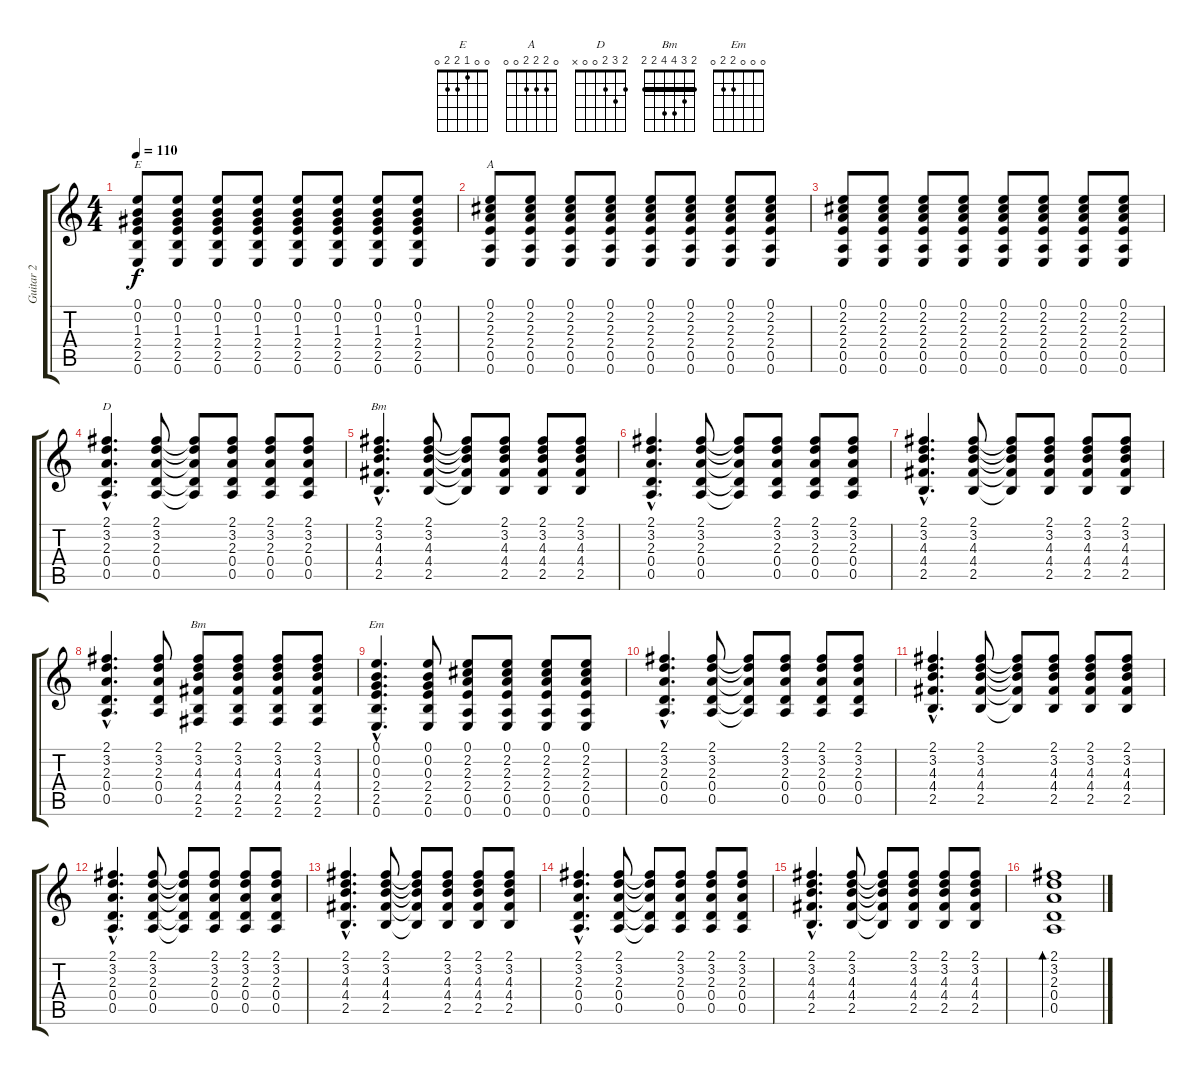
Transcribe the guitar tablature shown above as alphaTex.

\track ("Guitar 2" "Guitar 2") {instrument electricguitarjazz}
\staff {score tabs}
\tuning (E4 B3 G3 D3 A2 E2) {hide}
\chord ("E" 0 0 1 2 2 0)
\chord ("A" 0 2 2 2 0 0)
\chord ("D" 2 3 2 0 0 x)
\chord ("Bm" 2 3 4 4 2 x)
\chord ("Bm" 2 3 4 4 2 2) {barre 2}
\chord ("Em" 0 0 0 2 2 0)
\ts (4 4)
\tempo 110
\clef g2
\ks c
(0.1 0.2 1.3 2.4 2.5 0.6).8{ch "E" dy f} (0.1 0.2 1.3 2.4 2.5 0.6).8 (0.1 0.2 1.3 2.4 2.5 0.6).8 (0.1 0.2 1.3 2.4 2.5 0.6).8 (0.1 0.2 1.3 2.4 2.5 0.6).8 (0.1 0.2 1.3 2.4 2.5 0.6).8 (0.1 0.2 1.3 2.4 2.5 0.6).8 (0.1 0.2 1.3 2.4 2.5 0.6).8 |
(0.1 2.2 2.3 2.4 0.5 0.6).8{ch "A"} (0.1 2.2 2.3 2.4 0.5 0.6).8 (0.1 2.2 2.3 2.4 0.5 0.6).8 (0.1 2.2 2.3 2.4 0.5 0.6).8 (0.1 2.2 2.3 2.4 0.5 0.6).8 (0.1 2.2 2.3 2.4 0.5 0.6).8 (0.1 2.2 2.3 2.4 0.5 0.6).8 (0.1 2.2 2.3 2.4 0.5 0.6).8 |
(0.1 2.2 2.3 2.4 0.5 0.6).8 (0.1 2.2 2.3 2.4 0.5 0.6).8 (0.1 2.2 2.3 2.4 0.5 0.6).8 (0.1 2.2 2.3 2.4 0.5 0.6).8 (0.1 2.2 2.3 2.4 0.5 0.6).8 (0.1 2.2 2.3 2.4 0.5 0.6).8 (0.1 2.2 2.3 2.4 0.5 0.6).8 (0.1 2.2 2.3 2.4 0.5 0.6).8 |
(2.1{hac} 3.2{hac} 2.3{hac} 0.4{hac} 0.5{hac}).4{d ch "D"} (2.1 3.2 2.3 0.4 0.5).8 (2.1{t} 3.2{t} 2.3{t} 0.4{t} 0.5{t}).8 (2.1 3.2 2.3 0.4 0.5).8 (2.1 3.2 2.3 0.4 0.5).8 (2.1 3.2 2.3 0.4 0.5).8 |
(2.1{hac} 3.2{hac} 4.3{hac} 4.4{hac} 2.5{hac}).4{d ch "Bm"} (2.1 3.2 4.3 4.4 2.5).8 (2.1{t} 3.2{t} 4.3{t} 4.4{t} 2.5{t}).8 (2.1 3.2 4.3 4.4 2.5).8 (2.1 3.2 4.3 4.4 2.5).8 (2.1 3.2 4.3 4.4 2.5).8 |
(2.1{hac} 3.2{hac} 2.3{hac} 0.4{hac} 0.5{hac}).4{d} (2.1 3.2 2.3 0.4 0.5).8 (2.1{t} 3.2{t} 2.3{t} 0.4{t} 0.5{t}).8 (2.1 3.2 2.3 0.4 0.5).8 (2.1 3.2 2.3 0.4 0.5).8 (2.1 3.2 2.3 0.4 0.5).8 |
(2.1{hac} 3.2{hac} 4.3{hac} 4.4{hac} 2.5{hac}).4{d} (2.1 3.2 4.3 4.4 2.5).8 (2.1{t} 3.2{t} 4.3{t} 4.4{t} 2.5{t}).8 (2.1 3.2 4.3 4.4 2.5).8 (2.1 3.2 4.3 4.4 2.5).8 (2.1 3.2 4.3 4.4 2.5).8 |
(2.1{hac} 3.2{hac} 2.3{hac} 0.4{hac} 0.5{hac}).4{d} (2.1 3.2 2.3 0.4 0.5).8 (2.1 3.2 4.3 4.4 2.5 2.6).8{ch "Bm"} (2.1 3.2 4.3 4.4 2.5 2.6).8 (2.1 3.2 4.3 4.4 2.5 2.6).8 (2.1 3.2 4.3 4.4 2.5 2.6).8 |
(0.1{hac} 0.2{hac} 0.3{hac} 2.4{hac} 2.5{hac} 0.6{hac}).4{d ch "Em"} (0.1 0.2 0.3 2.4 2.5 0.6).8 (0.1 2.2 2.3 2.4 0.5 0.6).8 (0.1 2.2 2.3 2.4 0.5 0.6).8 (0.1 2.2 2.3 2.4 0.5 0.6).8 (0.1 2.2 2.3 2.4 0.5 0.6).8 |
(2.1{hac} 3.2{hac} 2.3{hac} 0.4{hac} 0.5{hac}).4{d} (2.1 3.2 2.3 0.4 0.5).8 (2.1{t} 3.2{t} 2.3{t} 0.4{t} 0.5{t}).8 (2.1 3.2 2.3 0.4 0.5).8 (2.1 3.2 2.3 0.4 0.5).8 (2.1 3.2 2.3 0.4 0.5).8 |
(2.1{hac} 3.2{hac} 4.3{hac} 4.4{hac} 2.5{hac}).4{d} (2.1 3.2 4.3 4.4 2.5).8 (2.1{t} 3.2{t} 4.3{t} 4.4{t} 2.5{t}).8 (2.1 3.2 4.3 4.4 2.5).8 (2.1 3.2 4.3 4.4 2.5).8 (2.1 3.2 4.3 4.4 2.5).8 |
(2.1{hac} 3.2{hac} 2.3{hac} 0.4{hac} 0.5{hac}).4{d} (2.1 3.2 2.3 0.4 0.5).8 (2.1{t} 3.2{t} 2.3{t} 0.4{t} 0.5{t}).8 (2.1 3.2 2.3 0.4 0.5).8 (2.1 3.2 2.3 0.4 0.5).8 (2.1 3.2 2.3 0.4 0.5).8 |
(2.1{hac} 3.2{hac} 4.3{hac} 4.4{hac} 2.5{hac}).4{d} (2.1 3.2 4.3 4.4 2.5).8 (2.1{t} 3.2{t} 4.3{t} 4.4{t} 2.5{t}).8 (2.1 3.2 4.3 4.4 2.5).8 (2.1 3.2 4.3 4.4 2.5).8 (2.1 3.2 4.3 4.4 2.5).8 |
(2.1{hac} 3.2{hac} 2.3{hac} 0.4{hac} 0.5{hac}).4{d} (2.1 3.2 2.3 0.4 0.5).8 (2.1{t} 3.2{t} 2.3{t} 0.4{t} 0.5{t}).8 (2.1 3.2 2.3 0.4 0.5).8 (2.1 3.2 2.3 0.4 0.5).8 (2.1 3.2 2.3 0.4 0.5).8 |
(2.1{hac} 3.2{hac} 4.3{hac} 4.4{hac} 2.5{hac}).4{d} (2.1 3.2 4.3 4.4 2.5).8 (2.1{t} 3.2{t} 4.3{t} 4.4{t} 2.5{t}).8 (2.1 3.2 4.3 4.4 2.5).8 (2.1 3.2 4.3 4.4 2.5).8 (2.1 3.2 4.3 4.4 2.5).8 |
(2.1 3.2 2.3 0.4 0.5).1{bd 240}
